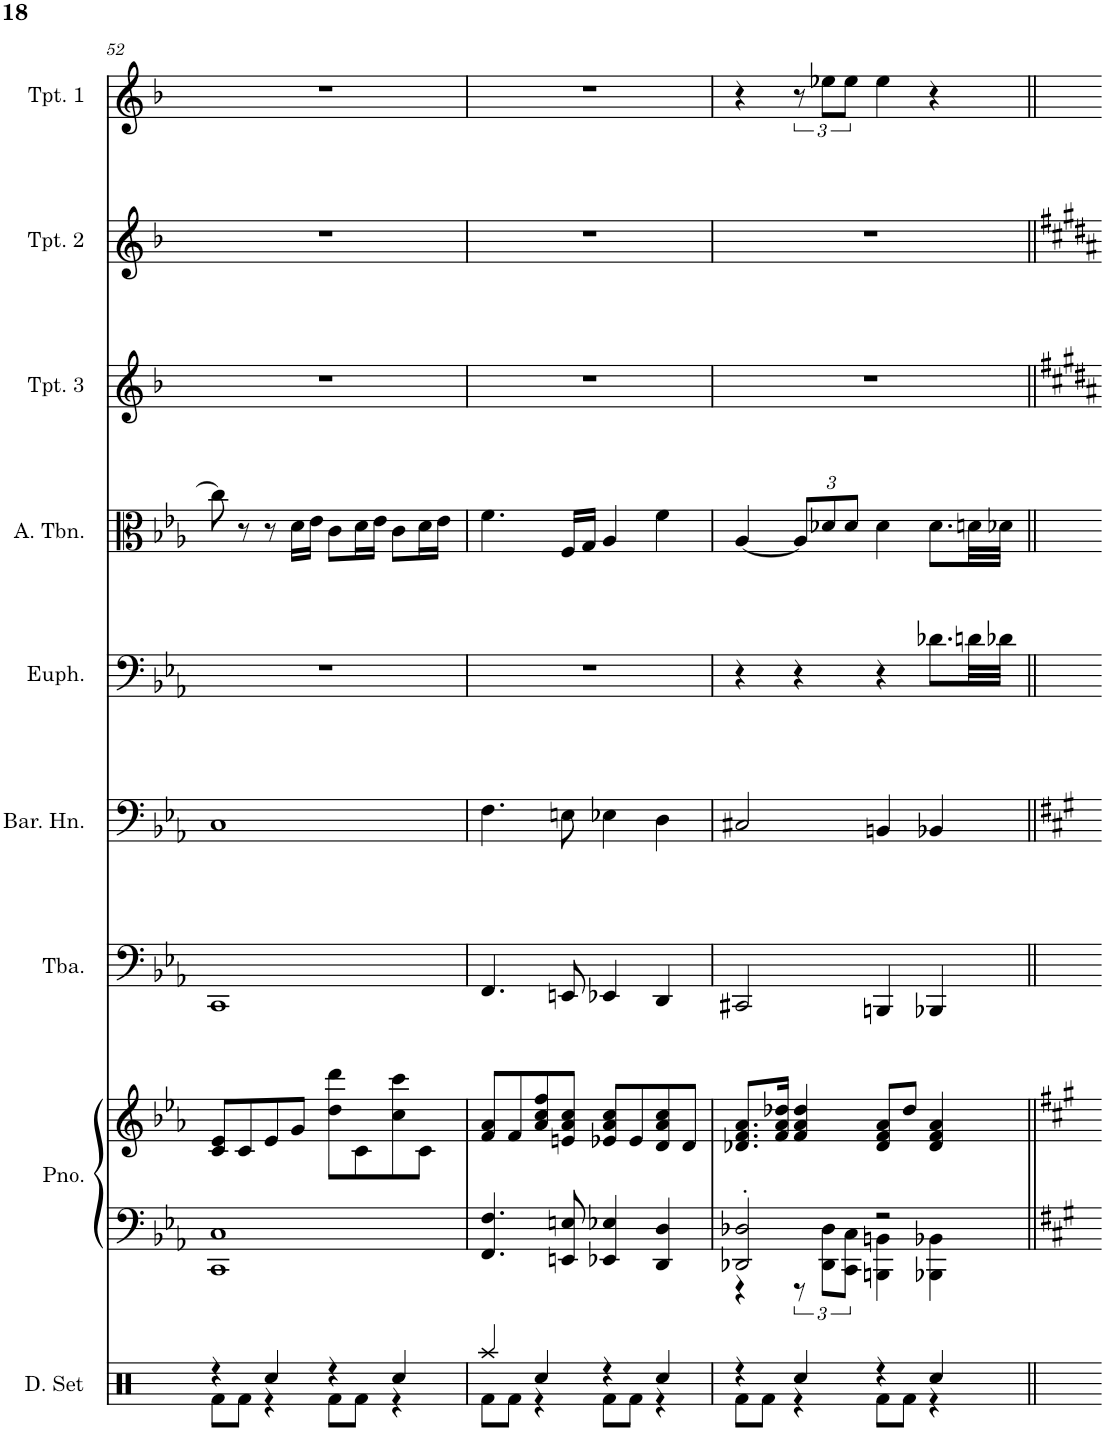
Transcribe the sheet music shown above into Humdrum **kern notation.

**kern	**kern	**kern	**kern	**kern	**kern	**kern	**kern	**kern	**kern
*part9	*part8	*part8	*part7	*part6	*part5	*part4	*part3	*part2	*part1
*staff10	*staff9	*staff8	*staff7	*staff6	*staff5	*staff4	*staff3	*staff2	*staff1
*I"Drumset	*I"Grand Piano	*	*I"Tuba	*I"Baritone Horn	*I"Euphonium	*I"Alto Trombone	*I"Trumpet 3	*I"Trumpet 2	*I"Trumpet 1
*I'D. Set	*I'Pno.	*	*I'Tba.	*I'Bar. Hn.	*I'Euph.	*I'A. Tbn.	*I'Tpt. 3	*I'Tpt. 2	*I'Tpt. 1
!!LO:PB:g=z
*clefX	*clefF4	*clefG2	*clefF4	*clefF4	*clefF4	*clefC3	*clefG2	*clefG2	*clefG2
*	*	*	*	*Trd4c7	*	*	*Trd1c2	*Trd1c2	*Trd1c2
*k[]	*k[b-e-a-]	*k[b-e-a-]	*k[b-e-a-]	*k[b-e-a-]	*k[b-e-a-]	*k[b-e-a-]	*k[b-]	*k[b-]	*k[b-]
*M4/4	*M4/4	*M4/4	*M4/4	*M4/4	*M4/4	*M4/4	*M4/4	*M4/4	*M4/4
=52	=52	=52	=52	=52	=52	=52	=52	=52	=52
*^	*	*	*	*	*	*	*	*	*
4r	8Rf\L	1CC 1C	8c/ 8e-/L	1CC	1C	1r	8cc\]	1r	1r	1r
.	8Rf\J	.	8c/	.	.	.	8r	.	.	.
4Rcc/	4r	.	8e-/	.	.	.	8r	.	.	.
.	.	.	8g/J	.	.	.	16d\LL	.	.	.
.	.	.	.	.	.	.	16e-\JJ	.	.	.
4r	8Rf\L	.	8dd\ 8ddd\L	.	.	.	8c\L	.	.	.
.	8Rf\J	.	8c\	.	.	.	16d\L	.	.	.
.	.	.	.	.	.	.	16e-\JJ	.	.	.
4Rcc/	4r	.	8cc\ 8ccc\	.	.	.	8c\L	.	.	.
.	.	.	8c\J	.	.	.	16d\L	.	.	.
.	.	.	.	.	.	.	16e-\JJ	.	.	.
=53	=53	=53	=53	=53	=53	=53	=53	=53	=53	=53
4Raa/	8Rf\L	4.FF/ 4.F/	8f/ 8a-/L	4.FF/	4.F\	1r	4.f\	1r	1r	1r
.	8Rf\J	.	8f/	.	.	.	.	.	.	.
4Rcc/	4r	.	8a-/ 8cc/ 8ff/	.	.	.	.	.	.	.
.	.	8EEn/ 8En/	8en/ 8a-/ 8cc/J	8EEn/	8En\	.	16F/LL	.	.	.
.	.	.	.	.	.	.	16G/JJ	.	.	.
4r	8Rf\L	4EE-X/ 4E-X/	8e-X/ 8a-/ 8cc/L	4EE-X/	4E-X\	.	4A-/	.	.	.
.	8Rf\J	.	8e-/	.	.	.	.	.	.	.
4Rcc/	4r	4DD/ 4D/	8d/ 8a-/ 8cc/	4DD/	4D\	.	4f\	.	.	.
.	.	.	8d/J	.	.	.	.	.	.	.
=54	=54	=54	=54	=54	=54	=54	=54	=54	=54	=54
*	*	*^	*	*	*	*	*	*	*	*
4r	8Rf\L	2DD-X/' 2D-X/'	4r	8.d-X/ 8.f/ 8.a-/L	2CC#X/	2C#X/	4r	[4A-/	1r	1r	4r
.	8Rf\J	.	.	.	.	.	.	.	.	.	.
.	.	.	.	16f/ 16a-/ 16dd-X/Jk	.	.	.	.	.	.	.
*	*	*	*	*	*	*	*	*Xbrackettup	*	*	*
4Rcc/	4r	.	12r	4f/ 4a-/ 4dd-/	.	.	4r	12A-/L]	.	.	12r
.	.	.	12DD-\ 12D-\L	.	.	.	.	12d-X/	.	.	12ee-X\L
.	.	.	12CC\ 12C\J	.	.	.	.	12d-/J	.	.	12ee-\J
4r	8Rf\L	2r	4BBBn\ 4BBn\	8d-/ 8f/ 8a-/L	4BBBn/	4BBn/	4r	4d-\	.	.	4ee-\
.	8Rf\J	.	.	8dd-/J	.	.	.	.	.	.	.
4Rcc/	4r	.	4BBB-X\ 4BB-X\	4d-/ 4f/ 4a-/	4BBB-X/	4BB-X/	8.d-X\L	8.d-\L	.	.	4r
.	.	.	.	.	.	.	32dn\LL	32dn\LL	.	.	.
.	.	.	.	.	.	.	32d-X\JJJ	32d-X\JJJ	.	.	.
*v	*v	*	*	*	*	*	*	*	*	*	*
*	*v	*v	*	*	*	*	*	*	*	*
=||	=||	=||	=||	=||	=||	=||	=||	=||	=||
*-	*-	*-	*-	*-	*-	*-	*-	*-	*-
